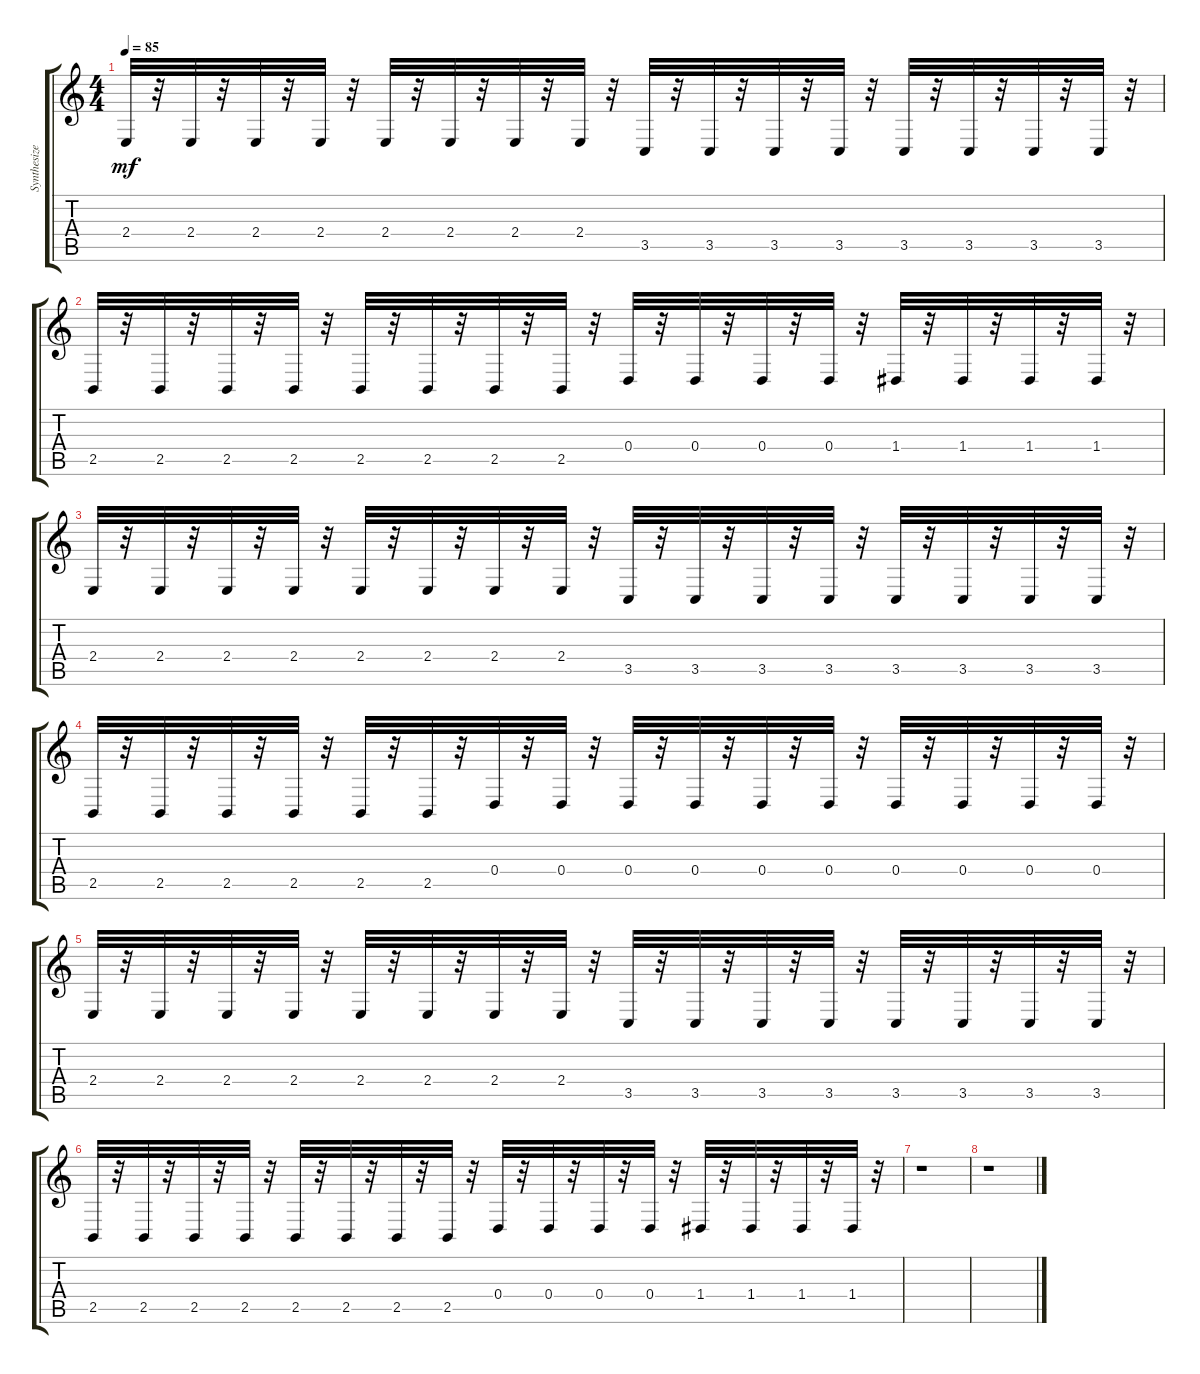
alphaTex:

\track ("Synthesizer" "Synthesize") {instrument lead1square}
\staff {score tabs}
\tuning (E4 B3 G3 D3 A2 E2) {hide}
\ts (4 4)
\tempo 85
\clef g2
\ks c
2.4.32{dy mf} r.32 2.4.32 r.32 2.4.32 r.32 2.4.32 r.32 2.4.32 r.32 2.4.32 r.32 2.4.32 r.32 2.4.32 r.32 3.5.32 r.32 3.5.32 r.32 3.5.32 r.32 3.5.32 r.32 3.5.32 r.32 3.5.32 r.32 3.5.32 r.32 3.5.32 r.32 |
2.5.32 r.32 2.5.32 r.32 2.5.32 r.32 2.5.32 r.32 2.5.32 r.32 2.5.32 r.32 2.5.32 r.32 2.5.32 r.32 0.4.32 r.32 0.4.32 r.32 0.4.32 r.32 0.4.32 r.32 1.4.32 r.32 1.4.32 r.32 1.4.32 r.32 1.4.32 r.32 |
2.4.32 r.32 2.4.32 r.32 2.4.32 r.32 2.4.32 r.32 2.4.32 r.32 2.4.32 r.32 2.4.32 r.32 2.4.32 r.32 3.5.32 r.32 3.5.32 r.32 3.5.32 r.32 3.5.32 r.32 3.5.32 r.32 3.5.32 r.32 3.5.32 r.32 3.5.32 r.32 |
2.5.32 r.32 2.5.32 r.32 2.5.32 r.32 2.5.32 r.32 2.5.32 r.32 2.5.32 r.32 0.4.32 r.32 0.4.32 r.32 0.4.32 r.32 0.4.32 r.32 0.4.32 r.32 0.4.32 r.32 0.4.32 r.32 0.4.32 r.32 0.4.32 r.32 0.4.32 r.32 |
2.4.32 r.32 2.4.32 r.32 2.4.32 r.32 2.4.32 r.32 2.4.32 r.32 2.4.32 r.32 2.4.32 r.32 2.4.32 r.32 3.5.32 r.32 3.5.32 r.32 3.5.32 r.32 3.5.32 r.32 3.5.32 r.32 3.5.32 r.32 3.5.32 r.32 3.5.32 r.32 |
2.5.32 r.32 2.5.32 r.32 2.5.32 r.32 2.5.32 r.32 2.5.32 r.32 2.5.32 r.32 2.5.32 r.32 2.5.32 r.32 0.4.32 r.32 0.4.32 r.32 0.4.32 r.32 0.4.32 r.32 1.4.32 r.32 1.4.32 r.32 1.4.32 r.32 1.4.32 r.32 |
r.1 |
r.1
